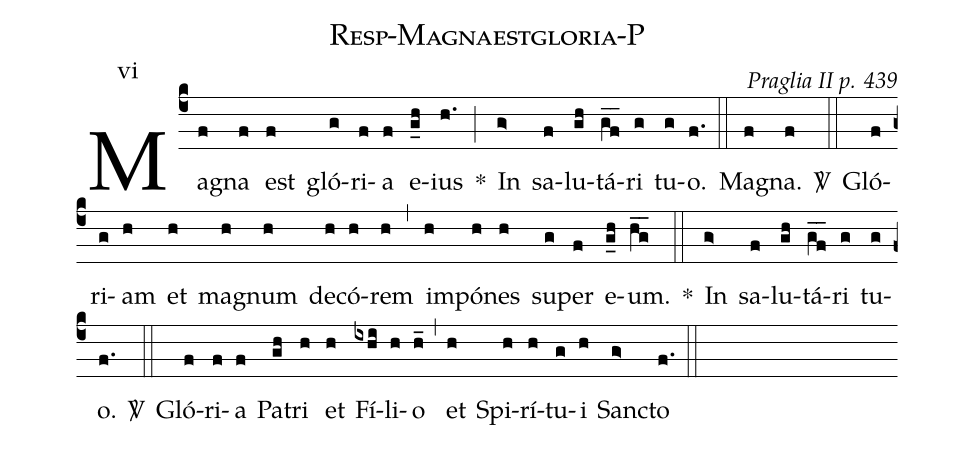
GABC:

name: Resp-Magnaestgloria-P;
commentary: Praglia II p. 439;
annotation: vi;
%%
(c4) Ma(f)gna(f) est(f) gló(g)ri(f)a(f) e(g_h)ius(h.) *(;)
In(g>) sa(f)lu(gh)tá(g_f_)ri(g) tu(g)o.(f.) (::)
Ma(f)gna.(f)
<sp>V/</sp>(::)
Gló(f)ri(g)am(h) et(h) ma(h)gnum(h) de(h)có(h)rem(h) (,) im(h)pó(h)nes(h) su(g)per(f) e(g_h)um.(hg__) *(::)
In(g>) sa(f)lu(gh)tá(g_f_)ri(g) tu(g)o.(f.)
<sp>V/</sp>(::)
Gló(f)ri(f)a(f) Pa(gh)tri(h) et(h) Fí(ixhi)li(h)o(h_) (,) et(h) Spi(h)rí(h)tu(g)i(h) San(g>)cto(f.) (::)
